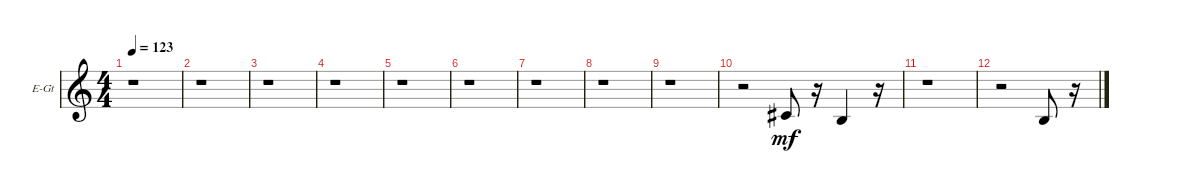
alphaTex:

\bracketExtendMode groupsimilarinstruments
\firstSystemTrackNameOrientation horizontal
\otherSystemsTrackNameOrientation horizontal
\track ("Synth 7" "E-Gt") {instrument electricguitarclean}
\staff {score}
\tuning (E4 B3 G3 D3 A2 E2)
\ts (4 4)
\tempo 123
\clef g2
\ks c
r.1{dy mf} |
r.1 |
r.1 |
r.1 |
r.1 |
r.1 |
r.1 |
r.1 |
r.1 |
r.2 4.5.8 r.16 2.5.4 r.16 |
r.1 |
r.2 2.5.8 r.16
